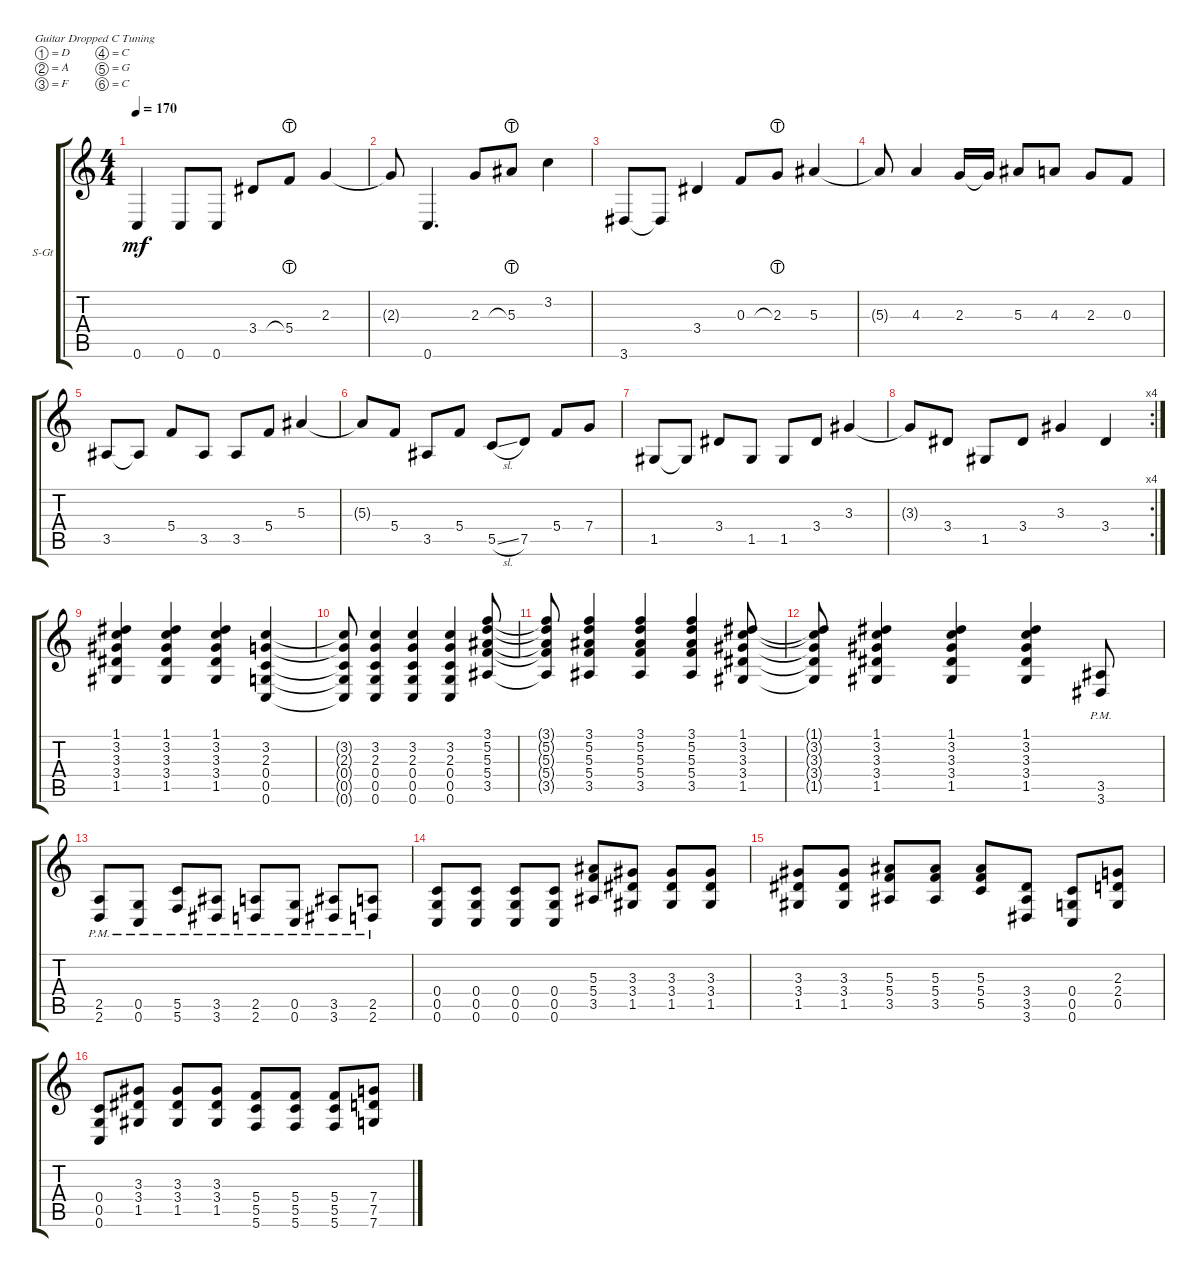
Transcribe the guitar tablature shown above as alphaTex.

\defaultSystemsLayout 4
\bracketExtendMode groupsimilarinstruments
\firstSystemTrackNameOrientation horizontal
\otherSystemsTrackNameOrientation horizontal
\track ("Steel Guitar" "S-Gt") {instrument acousticguitarsteel}
\staff {score tabs}
\tuning (D4 A3 F3 C3 G2 C2)
\ts (4 4)
\tempo 170
\clef g2
\ks c
0.6.4{dy mf instrument acousticguitarsteel} 0.6.8 0.6.8 3.4.8 5.4{lht}.8 2.3.4 |
2.3{t}.8 0.6.4{d} 2.3.8 5.3{lht}.8 3.2.4 |
3.6.8 3.6{t}.8 3.4.4 0.3.8 2.3{lht}.8 5.3.4 |
5.3{t}.8 4.3.4 2.3.16 2.3{t}.16 5.3.8 4.3.8 2.3.8 0.3.8 |
3.5.8 3.5{t}.8 5.4.8 3.5.8 3.5.8 5.4.8 5.3.4 |
5.3{t}.8 5.4.8 3.5.8 5.4.8 5.5{sl}.8 7.5.8 5.4.8 7.4.8 |
1.5.8 1.5{t}.8 3.4.8 1.5.8 1.5.8 3.4.8 3.3.4 |
\rc 4
3.3{t}.8 3.4.8 1.5.8 3.4.8 3.3.4 3.4.4 |
(1.5 3.4 3.3 3.2 1.1).4 (1.1 3.2 3.3 3.4 1.5).4 (1.5 3.4 3.3 3.2 1.1).4 (0.6 0.5 0.4 2.3 3.2).4 |
(0.6{t} 0.5{t} 0.4{t} 2.3{t} 3.2{t}).8 (0.6 0.5 0.4 2.3 3.2).4 (0.6 0.5 0.4 2.3 3.2).4 (0.6 0.5 0.4 2.3 3.2).4 (3.5 5.4 5.3 5.2 3.1).8 |
(3.5{t} 5.4{t} 5.3{t} 5.2{t} 3.1{t}).8 (3.5 5.4 5.3 5.2 3.1).4 (3.5 5.4 5.3 5.2 3.1).4 (3.5 5.4 5.3 5.2 3.1).4 (1.1 3.2 3.3 3.4 1.5).8 |
(1.1{t} 3.2{t} 3.3{t} 3.4{t} 1.5{t}).8 (1.1 3.2 3.3 3.4 1.5).4 (1.1 3.2 3.3 3.4 1.5).4 (1.1 3.2 3.3 3.4 1.5).4 (3.6{pm} 3.5{pm}).8 |
(2.5{pm} 2.6{pm}).8 (0.6{pm} 0.5{pm}).8 (5.5{pm} 5.6{pm}).8 (3.6{pm} 3.5{pm}).8 (2.5{pm} 2.6{pm}).8 (0.6{pm} 0.5{pm}).8 (3.5{pm} 3.6{pm}).8 (2.6{pm} 2.5{pm}).8 |
(0.5 0.6 0.4).8 (0.4 0.5 0.6).8 (0.6 0.5 0.4).8 (0.4 0.5 0.6).8 (3.5 5.4 5.3).8 (3.3 3.4 1.5).8 (3.3 3.4 1.5).8 (3.3 3.4 1.5).8 |
(3.3 3.4 1.5).8 (3.3 3.4 1.5).8 (5.3 5.4 3.5).8 (3.5 5.4 5.3).8 (5.3 5.4 5.5).8 (3.6 3.5 3.4).8 (0.6 0.5 0.4).8 (0.5 2.4 2.3).8 |
(0.6 0.5 0.4).8 (1.5 3.4 3.3).8 (3.3 3.4 1.5).8 (1.5 3.4 3.3).8 (5.6 5.5 5.4).8 (5.4 5.5 5.6).8 (5.6 5.5 5.4).8 (7.6 7.5 7.4).8
